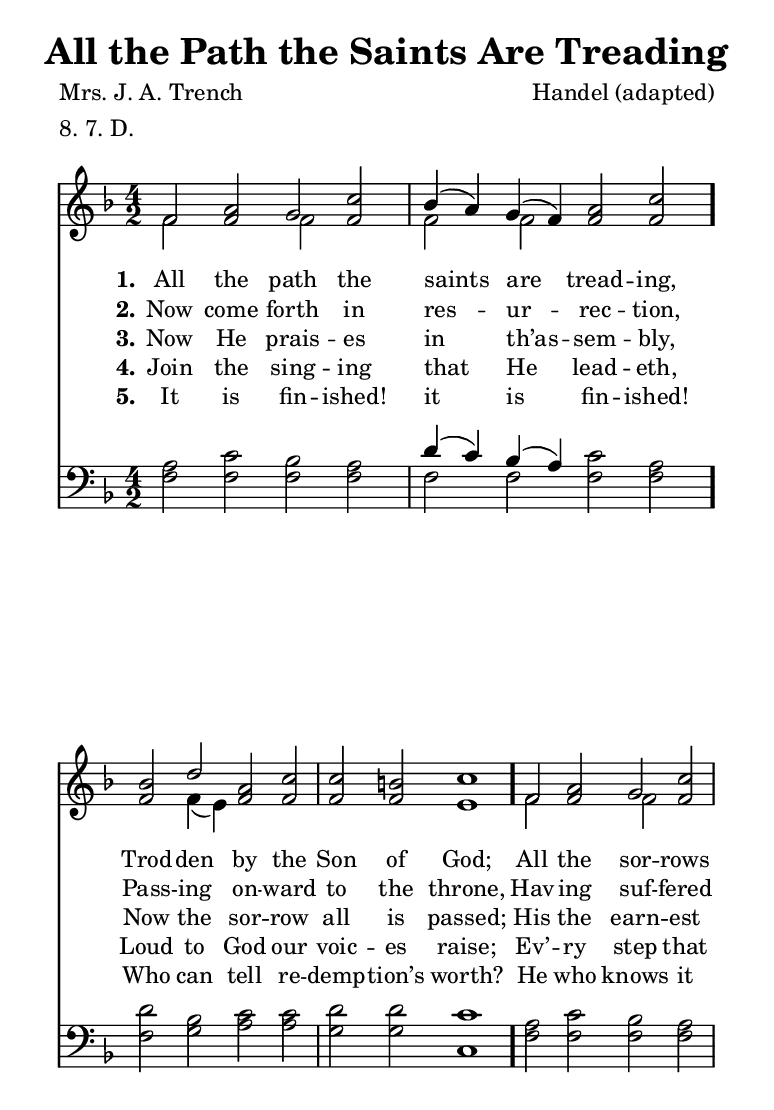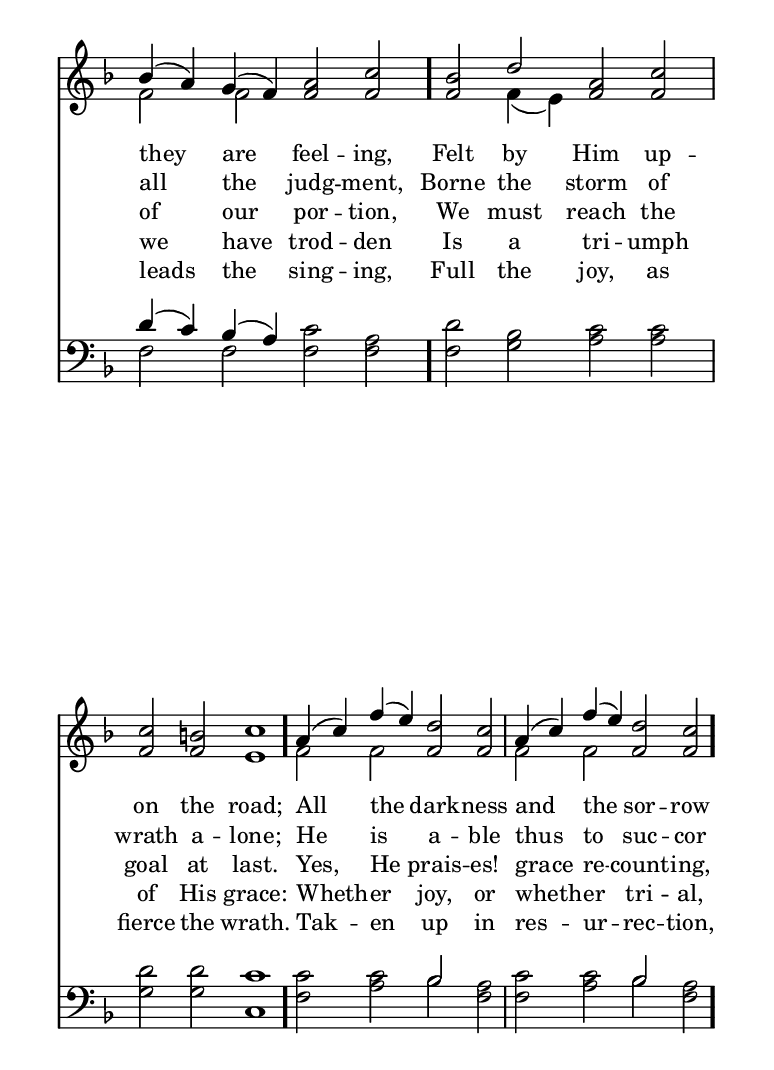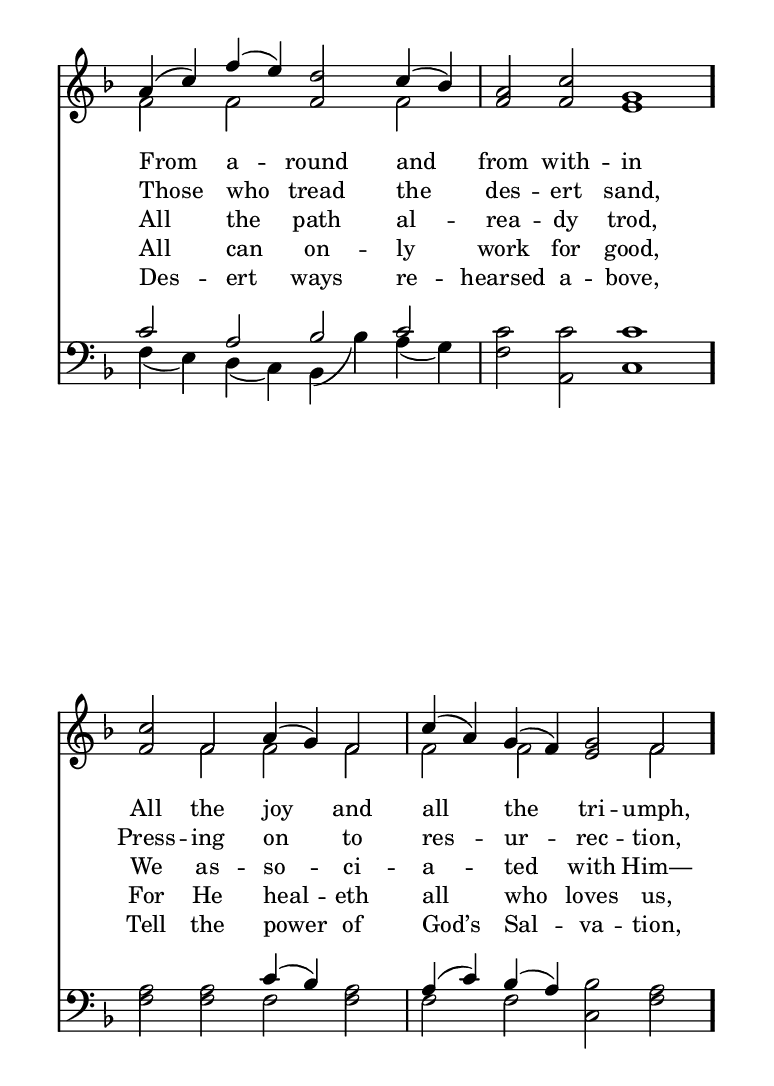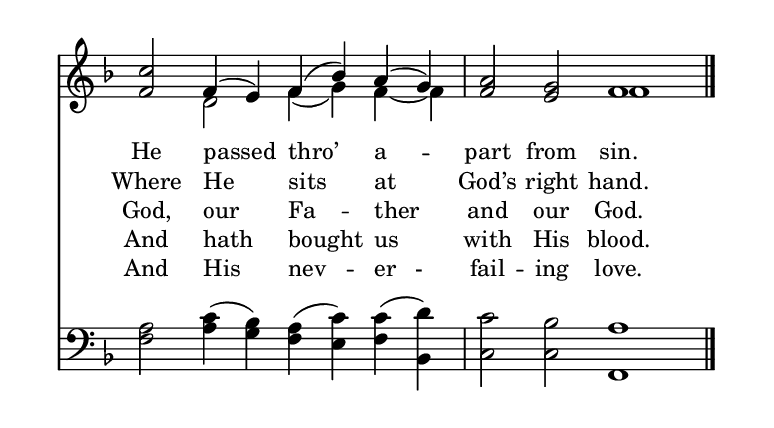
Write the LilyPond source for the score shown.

\include "common/global.ily"
\paper {
  \include "common/paper.ily"
  %ragged-bottom = ##t
  %ragged-last-bottom = ##t
  %systems-per-page = ##f
  %page-count = ##f
}

\header{
  hymnnumber = "146"
  title = "All the Path the Saints Are Treading"
  tunename = ""
  meter = "8. 7. D."
  poet = "Mrs. J. A. Trench"
  composer = "Handel (adapted)"
  %copyright = ""
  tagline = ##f
}

% for fermata in MIDI
ta = { \tempo 2=80 }
tb = { \tempo 2=40 }

global = {
  \include "common/overrides.ily"
  \override Staff.TimeSignature.style = #'numbered
  \time 4/2
  \override Score.MetronomeMark.transparent = ##t % hide all fermata changes too
  \ta
  \key f \major
  \autoBeamOff
}

notesSoprano = {
\global
\relative c' {

  f2 a g c | bes4( a) g( f) a2 c |
  bes d a c | c b c1

  f,2 a g c | bes4( a) g( f) a2 c |
  bes d a c | c b c1

  a4( c) f( e) d2 c | a4( c) f( e) d2 c |
  a4( c) f( e) d2 c4( bes) | a2 c g1

  c2 f, a4( g) f2 | c'4( a) g( f) g2 f |
  c'2 f,4( e) f( bes) a( g) | a2 g f1

  \bar "|."

}
}

notesAlto = {
\global
\relative e' {

  f2 f f f | f f f f |
  f f4( e) f2 f | f f e1 |

  f2 f f f | f f f f |
  f f4( e) f2 f | f f e1 |

  f2 f f f | f f f f |
  f f f f | f f e1 |

  f2 f f f | f f e f |
  f d f4( g) f ~ f | f2 e f1 |

}
}

notesTenor = {
\global
\relative a {

  a2 c bes a | d4( c) bes( a) c2 a |
  d bes c c | d d c1

  a2 c bes a | d4( c) bes( a) c2 a |
  d bes c c | d d c1

  c2 c bes a | c c bes a |
  c a bes c | c c c1

  a2 a c4( bes) a2 | a4( c) bes( a) bes2 a
  a c4( bes) a( c) c( d) | c2 bes2 a1

}
}

notesBass = {
\global
\relative f {

  f2 f f f | f f f f |
  f g a a | g g c,1

  f2 f f f | f f f f |
  f g a a | g g c,1

  f2 a bes f | f a bes f | 
  f4( e) d( c) bes( bes') a( g) | f2 a, c1

  f2 f f f | f f c f |
  f a4( g) f( e) f( bes,) | c2 c f,1

}
}

wordsA = \lyricmode {
\set stanza = "1."

All the path the saints are tread -- ing, \bar "."
Trod -- den by the Son of God; \bar "."
All the sor -- rows they are feel -- ing, \bar "."
Felt by Him up -- on the road; \bar "."
All the dark -- ness and the sor -- row \bar "."
From a -- round and from with -- in \bar "."
All the joy and all the tri -- umph, \bar "."
He passed thro’ a -- part from sin. \bar "."

}

wordsB = \lyricmode {
\set stanza = "2."

Now come forth in res -- ur -- rec -- tion,
Pass -- ing on -- ward to the throne,
Hav -- ing suf -- fered all the judg -- ment,
Borne the storm of wrath a -- lone;
He is a -- ble thus to suc -- cor
Those who tread the des -- ert sand,
Press -- ing on to res -- ur -- rec -- tion,
Where He sits at God’s right hand.

}

wordsC = \lyricmode {
\set stanza = "3."

Now He prais -- es in th’as -- sem -- bly,
Now the sor -- row all is passed;
His the earn -- est of our por -- tion,
We must reach the goal at last.
Yes, He prais -- es! grace re -- count -- ing,
All the path al -- rea -- dy trod,
We as -- so -- ci -- a -- ted with Him—
God, our Fa -- ther and our God.

}

wordsD = \lyricmode {
\set stanza = "4."

Join the sing -- ing that He lead -- eth,
Loud to God our voic -- es raise;
Ev’ -- ry step that we have trod -- den
Is a tri -- umph of His grace:
Wheth -- er joy, or wheth -- er tri -- al,
All can on -- ly work for good,
For He heal -- eth all who loves us,
And hath bought us with His blood.

}

wordsE = \lyricmode {
\set stanza = "5."

It is fin -- ished! it is fin -- ished!
Who can tell re -- demp -- tion’s worth?
He who knows it leads the sing -- ing,
Full the joy, as fierce the wrath.
Tak -- en up in res -- ur -- rec -- tion,
Des -- ert ways re -- hearsed a -- bove,
Tell the power of God’s Sal -- va -- tion,
And His nev -- "er   -" fail -- ing love.

}

\score {
  \context ChoirStaff <<
    \context Staff = upper <<
      \set ChoirStaff.systemStartDelimiter = #'SystemStartBar
      \set ChoirStaff.printPartCombineTexts = ##f
      \partcombine #'(2 . 9) \notesSoprano \notesAlto
      \context NullVoice = sopranos { \voiceOne << \notesSoprano >> }
      \context NullVoice = altos { \voiceTwo << \notesAlto >> }
      \context Lyrics = one   \lyricsto sopranos \wordsA
      \context Lyrics = two   \lyricsto sopranos \wordsB
      \context Lyrics = three \lyricsto sopranos \wordsC
      \context Lyrics = four  \lyricsto sopranos \wordsD
      \context Lyrics = five  \lyricsto sopranos \wordsE
    >>
    \context Staff = men <<
      \clef bass
      \set ChoirStaff.printPartCombineTexts = ##f
      \partcombine #'(2 . 9) \notesTenor \notesBass
      \context NullVoice = tenors { \voiceOne << \notesTenor >> }
      \context NullVoice = basses { \voiceTwo << \notesBass >> }
    >>
  >>
  \layout {
    \include "common/layout.ily"
  }
  \midi{
    \include "common/midi.ily"
  }
}

\version "2.19.49"  % necessary for upgrading to future LilyPond versions.

% vi:set et ts=2 sw=2 ai nocindent syntax=lilypond:
